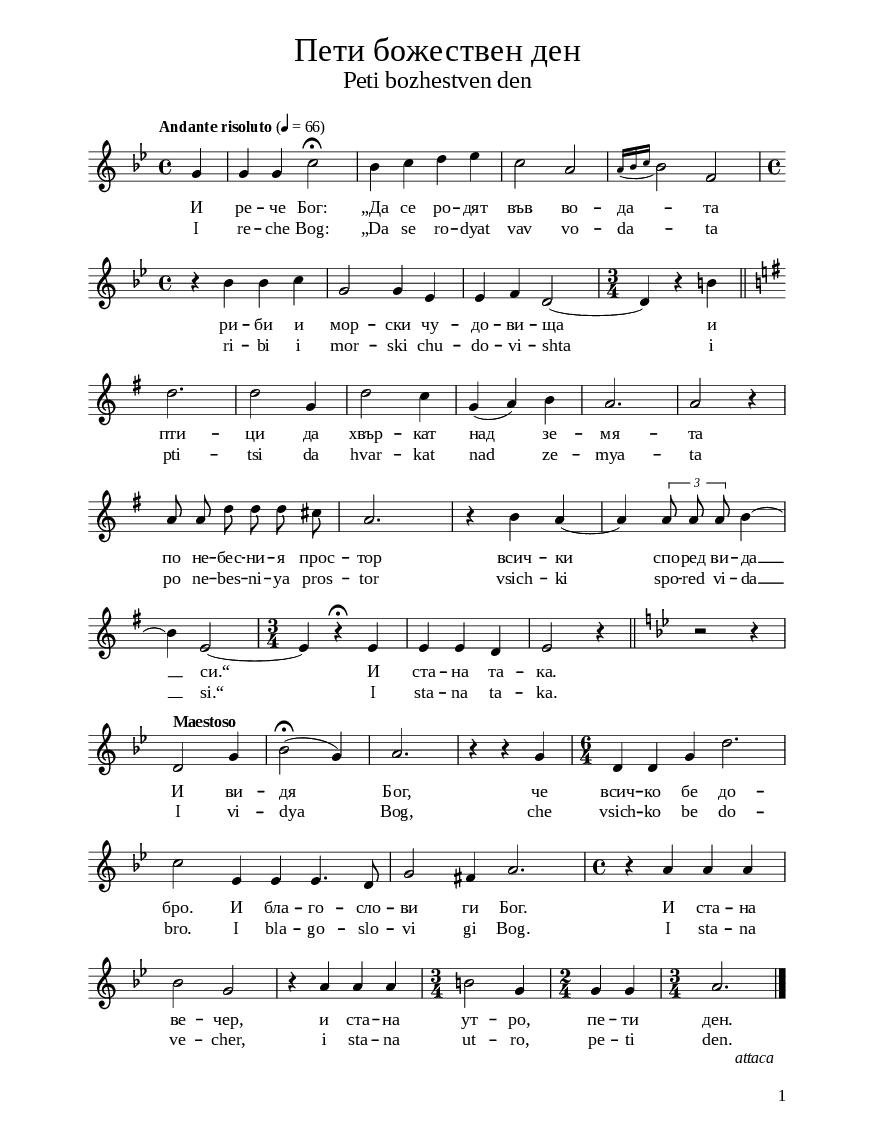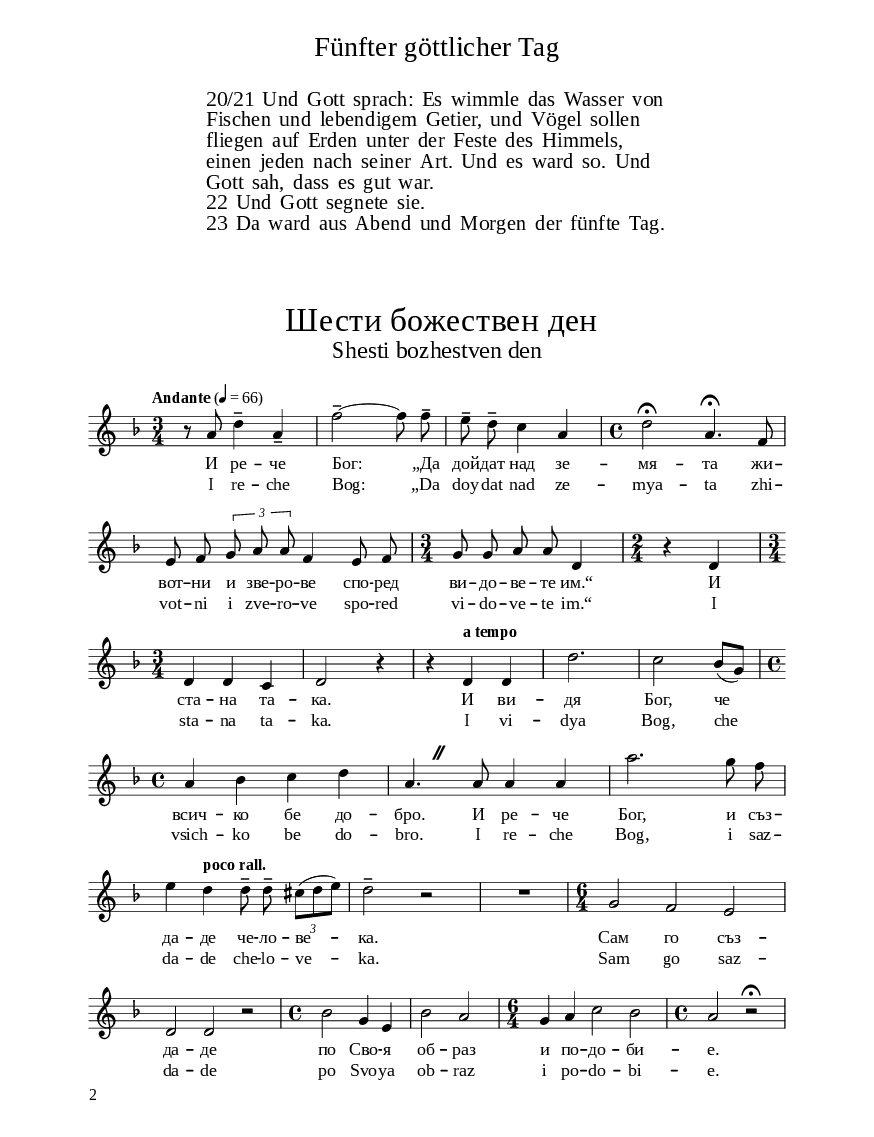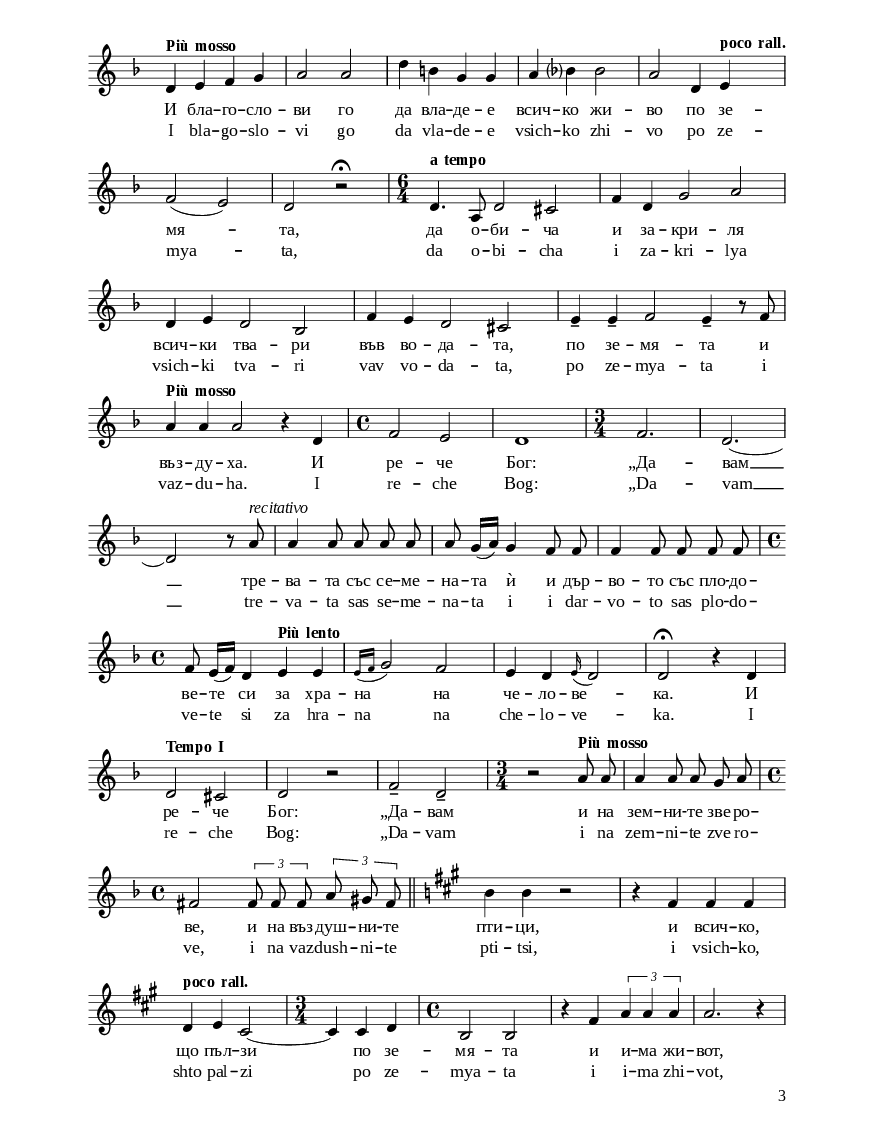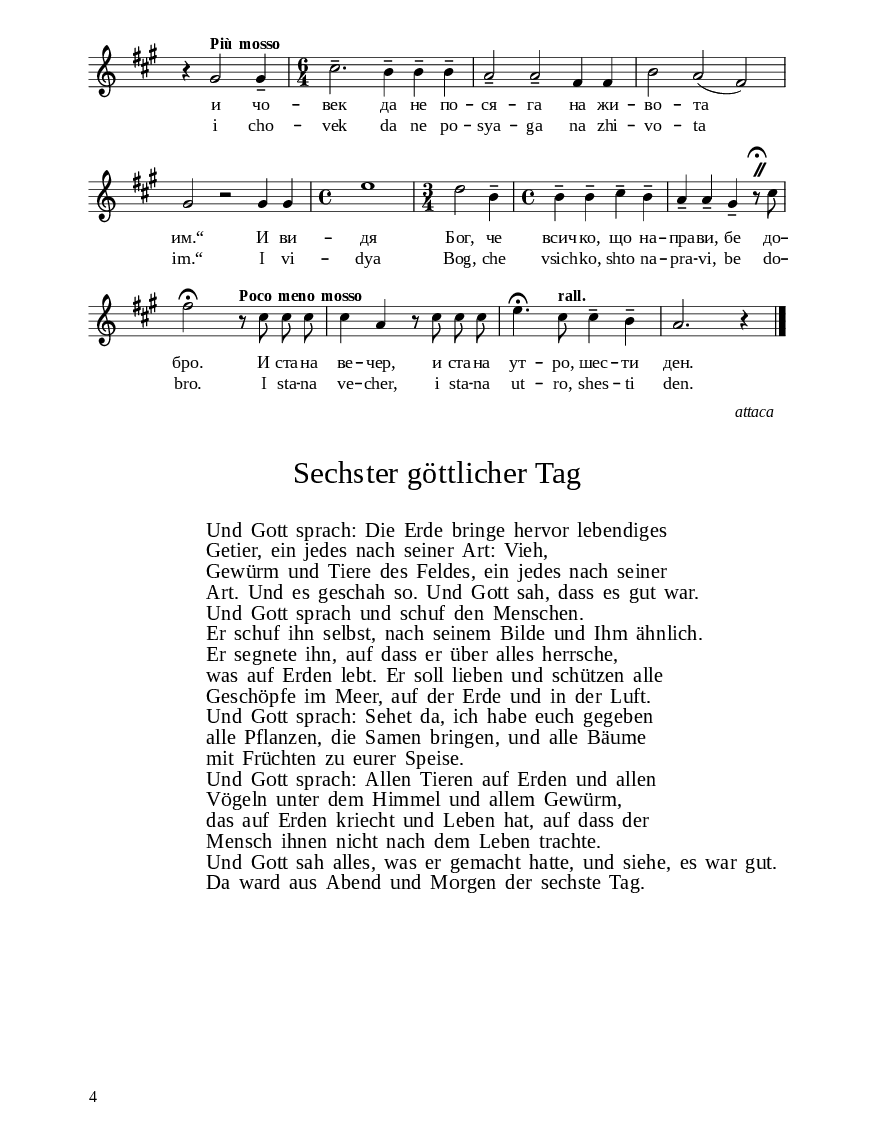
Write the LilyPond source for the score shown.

\version "2.24.0"

% include paper part and global functions
\include "include/globals.ily"

\bookpart {
  \include "include/bookpart-paper.ily"
  \score {
    \include "include/score-layout.ily"

    \new Voice \absolute {
      \clef treble
      \key g \minor
      \time 4/4
      \tempoFunc "Andante risoluto" 4 "66"
      \autoBeamOff
      \partial 4
      g'4
      | % 146
      g'4 g'4 c''2 ^\fermata | % 147
      bes'4  c''4  d''4  es''4 | % 148
      c''2 a'2 | % 149
      \acciaccatura {  a'16 [ bes' c''] } bes'2 f'2 |
      \time 4/4
      r4  bes'4  bes'4  c''4 | % 151
      g'2 g'4 es'4 | % 152
      es'4 f'4 d'2 ~ | % 153
      \time 3/4  | % 153
      d'4 r4  b'4 \bar "||"
      \break | % 154
      \key g \major | % 154
      d''2. | % 155
      d''2 g'4 | % 156
      d''2  c''4 | % 157
      g'4 ( a'4 )  b'4 | % 158
      a'2. | % 159
      a'2 r4 \break |
      a'8 a'8  d''8  d''8  d''8
      cis''8 | % 161
      a'2. | % 162
      r4  b'4 a'4 ~ | % 163
      a'4 %\once \omit TupletBracket
      \times 2/3  {
        a'8 a'8 a'8
      }
      b'4 ~ \break | % 164
      b'4 e'2 ~  | % 165
      \time 3/4 e'4 r4 ^\fermata e'4 | % 166
      e'4 e'4 d'4 | % 167
      e'2 r4 \bar "||"
      \key bes \major | % 168
      r2 r4 | \break % 169
      \tempo "Maestoso" d'2 g'4 |

      bes'2 ( ^\fermata g'4 ) | % 171
      a'2. | % 172
      r4 r4 g'4 | % 173
      \time 6/4  | % 173
      d'4 d'4 g'4  d''2. \break | % 174
      c''2 es'4 es'4 es'4. d'8 | % 175
      g'2 fis'4 a'2. | % 176
      \time 4/4  | % 176
      r4 a'4 a'4 a'4 | \break % 177
      bes'2 g'2 | % 178
      r4 a'4 a'4 a'4 | % 179
      \time 3/4  | % 179
      b'2 g'4 |
      \time 2/4  |
      g'4 g'4 | % 181
      \time 3/4 | % 181
      a'2. \bar "|."
    }

    \addlyrics {
      И ре -- че Бог:
      „Да се ро -- дят във во --
      да -- та ри -- би и мор -- ски
      чу -- до -- ви -- ща  и пти -- ци
      да хвър -- кат над  зе -- мя --
      та по не -- бес -- ни -- я прос --
      тор всич -- ки  спо -- ред ви --
      да __ си.“  И ста -- на та --
      ка. И ви -- дя  Бог, че всич --
      ко бе до -- бро. И бла -- го --
      сло -- ви ги Бог. И ста -- на ве
      -- чер, и ста -- на ут -- ро, пе --
      ти ден.}
      \addlyrics {
        I re -- che Bog:
        „Da se ro -- dyat vav vo --
        da -- ta ri -- bi i mor -- ski
        chu -- do -- vi -- shta  i pti -- tsi
        da hvar -- kat nad  ze -- mya --
        ta po ne -- bes -- ni -- ya pros --
        tor vsich -- ki  spo -- red vi --
        da __ si.“  I sta -- na ta --
        ka. I vi -- dya  Bog, che vsich --
        ko be do -- bro. I bla -- go --
        slo -- vi gi Bog. I sta -- na ve
        -- cher, i sta -- na ut -- ro, pe --
        ti den.}


        \header {
          title = \titleFunc "Пети божествен ден" "Peti bozhestven den"
        }

        \midi{}

      } % score

      \markup \raise #2.8 \override #'(baseline-skip . 2) {
        \column {
          \fill-line \italic { "" "" \concat {"attaca" "   " }}
        }
      }

      \pageBreak

      % include foreign translation(s) of the song
      \version "2.22.1"

\markup \fill-line { \fontsize #deTitleFontSize "Fünfter göttlicher Tag" }
\markup \null
\markup \null
\markup \fontsize #deCoupletFontSize {
  \hspace #10
  \override #`(baseline-skip . ,deCoupletBaselineSkip)

  \column {
    \line { " " }


  \line { " "20/21 Und Gott sprach: Es wimmle das Wasser von}

  \line { " "Fischen und lebendigem Getier, und Vögel sollen}

  \line { " "fliegen auf Erden unter der Feste des Himmels,}

  \line { " "einen jeden nach seiner Art. Und es ward so. Und}

  \line { " "Gott sah, dass es gut war.}

  \line { " "22 Und Gott segnete sie.}

  \line { " "23 Da ward aus Abend und Morgen der fünfte Tag.}

  }
}


      \markup \empty-three

      \include "include/bookpart-paper.ily"
      \score {
        \include "include/score-layout.ily"

        \new Voice \absolute {
          \clef treble
          \key d \minor
          \time 3/4
          \tempoFunc "Andante" 4 "66"
          \autoBeamOff
          r8 a'8  d''4 -- a'4 --
          | % 183
          f''2 ~ --  f''8  f''8 -- | % 184
          e''8 --  d''8 --  c''4 a'4 | % 185
          \time 4/4  | % 185
          d''2 ^\fermata a'4. ^\fermata f'8 \break | % 186
          e'8 f'8
          \times 2/3  {
            g'8  a'8 a'8
          }
          f'4 e'8 f'8 | % 187
          \time 3/4  | % 187
          g'8 g'8 a'8 a'8 d'4 | % 188
          \time 2/4  | % 188
          r4 d'4  \break | % 189
          \time 3/4  | % 189
          d'4 d'4 c'4 |
          d'2 r4 | % 191
          r4 \tempo "a tempo" d'4  d'4 | % 192
          d''2. | % 193
          c''2 bes'8 ( [ g'8 ) ] \break | % 194
          \time 4/4  | % 194
          a'4  bes'4  c''4  d''4  | % 195

          a'4.^\markup {
            \concat { "       " \musicglyph #"scripts.caesura.straight"}
          } a'8 a'4 a'4 | % 196
          a''2.  g''8 f''8 \break | % 197
          e''4 \tempo "poco rall." d''4
          d''8 --  d''8 -- \once \omit TupletBracket
          \times 2/3  {
            cis''8 ( [  d''8  e''8 ) ]
          } |
          d''2  -- r2 | % 199
          R1 |
          \time 6/4  |
          g'2 f'2 e'2 \break | % 201
          d'2 d'2 r2  | % 202
          \time 4/4  | % 202
          bes'2 g'4 e'4 | % 203
          bes'2 a'2 | % 204
          \time 6/4  | % 204
          g'4 a'4  c''2  bes'2 | % 205
          \time 4/4  | % 205
          a'2 r2 ^\fermata \break | % 206
          d'4 ^\markup{ \bold {Più mosso} } e'4 f'4
          g'4 | % 207
          a'2 a'2 | % 208
          d''4  b'4 g'4 g'4 | % 209
          a'4  bes'?4  bes'2 |
          a'2 d'4 e'4  ^\markup{ \bold {poco rall.} } \break  | % 211
          f'2 ( e'2 ) | % 212
          d'2 r2 ^\fermata | % 213
          \time 6/4  | % 213
          d'4. ^\markup{ \bold {a tempo} } a8 d'2
          cis'2 | % 214
          f'4 d'4 g'2 a'2 \break | % 215
          d'4 e'4 d'2 bes2 | % 216
          f'4 e'4 d'2 cis'2 | % 217
          e'4 -- e'4 -- f'2 e'4 -- r8
          f'8 \break | % 218
          a'4 ^\markup{ \bold {Più mosso} } a'4 a'2 r4
          d'4 | % 219
          \time 4/4  | % 219
          f'2 e'2 |
          d'1  | % 221
          \time 3/4  | % 221
          f'2. | % 222
          d'2. ~ \break | % 223
          d'2 r8 a'8 ^\markup{ \italic {recitativo} } | % 224
          a'4 a'8 a'8 a'8 a'8 | % 225
          a'8 g'16 ( [ a'16 ) ] g'4 f'8
          f'8 | % 226
          f'4 f'8 f'8 f'8 f'8 \break | % 227
          \time 4/4  | % 227
          f'8 e'16 ( [ f'16 ) ] d'4 e'4 ^\markup{ \bold {Più lento} }  e'4 |
          \grace { e'16 [ ( f' ]  } g'2 ) f'2 |
          e'4 d' \grace {
            e'16 (} d'2 ) |
            d'2 \fermata r4 d'4 |
            d'2 ^\markup{ \bold {Tempo I} } cis'2 | % 232
            d'2 r2 | % 233
            f'2 -- d'2 -- | % 234
            \time 3/4  | % 234
            r2 a'8 ^\markup{ \bold {Più mosso} } a'8  | % 235
            a'4 a'8 a'8 g'8 a'8 \break | % 236
            \time 4/4  | % 236
            fis'2
            \times 2/3  {
              fis'8  fis'8 fis'8
            }
            \times 2/3  {
              a'8  gis'8 fis'8
            }
            \bar "||"

            \key a \major | % 237
            b'4  b'4 r2  | % 238
            r4 fis'4 fis'4 fis'4  | \break % 239
            d'4 ^\markup{ \bold {poco rall.} } e'4 cis'2~ |
            \time 3/4  |
            cis'4 cis'4 d'4 | % 241
            \time 4/4  | % 241
            b2 b2 | % 242
            r4 fis'4 \times 2/3 {
              a'4 a'4 a'4
            }
            | % 243
            a'2. r4 \break | % 244
            r4 gis'2 ^\markup{ \bold {Più mosso} } gis'4 -- | % 245
            \time 6/4  | % 245
            cis''2. --  b'4 --  b'4 --  b'4
            -- | % 246
            a'2 -- a'2 -- fis'4 fis'4
            | % 247
            b'2 a'2 ( fis'2 ) | % 248
            gis'2 r2 gis'4 gis'4 | % 249
            \time 4/4  | % 249
            e''1 |
            \time 3/4  |
            d''2  b'4 -- | % 251
            \time 4/4  | % 251
            b'4 --  b'4 --  cis''4 --  b'4
            -- | % 252
            a'4 -- a'4 -- gis'4 -- r8
            ^\markup {
              \musicglyph #"scripts.caesura.straight"
            }
            ^\fermata
            cis''8  | \break % 253
            fis''2 ^\fermata r8  ^\markup{ \bold {Poco meno mosso} } cis''8
            cis''8  cis''8  | % 254
            cis''4 a'4 r8  cis''8  cis''8
            cis''8 | % 255
            e''4. ^\fermata  cis''8 ^\markup{ \bold {rall.} }
            cis''4 --  b'4 -- | % 256
            a'2. r4 \bar "|."


          }
          \addlyrics {
            И ре -- че Бог:  „Да
            дой -- дат над зе -- мя -- та жи --
            вот -- ни и зве -- ро -- ве спо --
            ред ви -- до -- ве -- те им.“ И
            ста -- на та -- ка. И ви -- дя Бог,
            че  всич -- ко бе до -- бро. И
            ре -- че Бог, и съз -- да -- де че
            -- ло -- ве --  ка. Сам го съз
            -- да -- де по Сво -- я об -- раз и
            по -- до -- би -- е. И бла -- го --
            сло -- ви го да вла -- де -- е
            всич -- ко жи -- во по зе -- мя
            -- та, да о -- би -- ча и за --
            кри -- ля всич -- ки тва -- ри във
            во -- да -- та, по зе -- мя -- та и
            въз -- ду -- ха. И ре -- че Бог:
            „Да -- вам  __ тре -- ва -- та
            със се -- ме -- на -- та  ѝ и
            дър -- во -- то със пло -- до -- ве
            -- те  си за хра --
            на на че -- ло --  ве -- ка. И ре --
            че Бог: „Да -- вам и на зем --
            ни -- те зве -- ро -- ве, и на въз
            -- душ -- ни -- те пти -- ци, и всич
            -- ко, що пъл -- зи  по зе -- мя
            -- та и и -- ма жи -- вот, и чо --
            век да не по -- ся -- га на жи --
            во -- та  им.“ И ви -- дя Бог,
            че всич -- ко, що на -- пра -- ви,
            бе до -- бро. И ста -- на ве --
            чер, и ста -- на ут -- ро, шес --
            ти ден.
          }
          \addlyrics {
            I re -- che Bog:  „Da
            doy -- dat nad ze -- mya -- ta zhi --
            vot -- ni i zve -- ro -- ve spo --
            red vi -- do -- ve -- te im.“ I
            sta -- na ta -- ka. I vi -- dya Bog,
            che  vsich -- ko be do -- bro. I
            re -- che Bog, i saz -- da -- de che
            -- lo -- ve --  ka. Sam go saz
            -- da -- de po Svo -- ya ob -- raz i
            po -- do -- bi -- e. I bla -- go --
            slo -- vi go da vla -- de -- e
            vsich -- ko zhi -- vo po ze -- mya
            -- ta, da o -- bi -- cha i za --
            kri -- lya vsich -- ki tva -- ri vav
            vo -- da -- ta, po ze -- mya -- ta i
            vaz -- du -- ha. I re -- che Bog:
            „Da -- vam  __ tre -- va -- ta
            sas se -- me -- na -- ta  i i
            dar -- vo -- to sas plo -- do -- ve
            -- te  si za hra --
            na na che -- lo -- ve --  ka. I re --
            che Bog: „Da -- vam i na zem --
            ni -- te zve -- ro -- ve, i na vaz
            -- dush -- ni -- te pti -- tsi, i vsich
            -- ko, shto pal -- zi  po ze -- mya
            -- ta i i -- ma zhi -- vot, i cho --
            vek da ne po -- sya -- ga na zhi --
            vo -- ta  im.“ I vi -- dya Bog,
            che vsich -- ko, shto na -- pra -- vi,
            be do -- bro. I sta -- na ve --
            cher, i sta -- na ut -- ro, shes --
            ti den.
          }


          \header {
            title = \titleFunc " Шести божествен ден" "Shesti bozhestven den"
          }

          \midi{}

        } % score

        \markup \raise #2.8 \override #'(baseline-skip . 2) {
          \column {
            \fill-line \italic { "" "" \concat {"attaca" "   " }}
          }
        }

        \markup \empty-one

        % include foreign translation(s) of the song
        \version "2.20.0"

\markup \fill-line { \fontsize #6 "Sechster göttlicher Tag" }
\markup \null
\markup \null
\markup \fontsize #+2.5 {
  \hspace #10
  \override #'(baseline-skip . 2)

  \column {
    \line { " " }

\line { " "Und Gott sprach: Die Erde bringe hervor lebendiges }

\line { " "Getier, ein jedes nach seiner Art: Vieh, }

\line { " "Gewürm und Tiere des Feldes, ein jedes nach seiner }

\line { " "Art. Und es geschah so. Und Gott sah, dass es gut war. }

 \line { " "Und Gott sprach und schuf den Menschen. }

\line { " "Er schuf ihn selbst, nach seinem Bilde und Ihm ähnlich. }

\line { " "Er segnete ihn, auf dass er über alles herrsche, }

\line { " "was auf Erden lebt. Er soll lieben und schützen alle }

\line { " "Geschöpfe im Meer, auf der Erde und in der Luft. }

\line { " " Und Gott sprach: Sehet da, ich habe euch gegeben }

\line { " "alle Pflanzen, die Samen bringen, und alle Bäume }

\line { " "mit Früchten zu eurer Speise. }

\line { " "Und Gott sprach: Allen Tieren auf Erden und allen }

\line { " "Vögeln unter dem Himmel und allem Gewürm, }

\line { " "das auf Erden kriecht und Leben hat, auf dass der }

\line { " "Mensch ihnen nicht nach dem Leben trachte. }

\line { " " Und Gott sah alles, was er gemacht hatte, und siehe, es war gut.  }

\line { " "Da ward aus Abend und Morgen der sechste Tag. }

  }
}


      } % bookpart

      % Più mosso
      %
